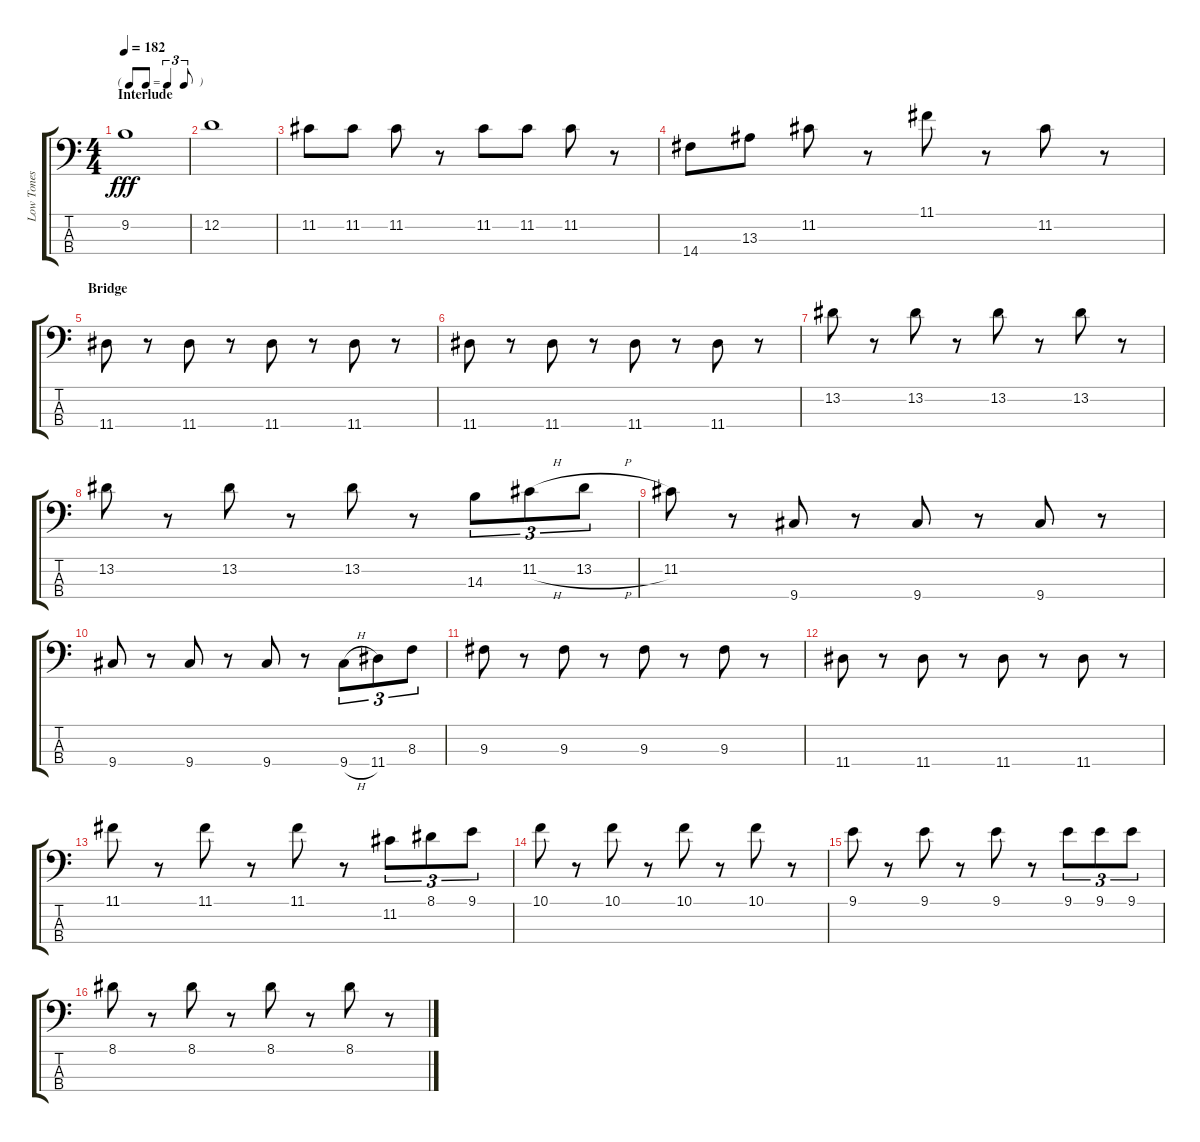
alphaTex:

\track ("Low Tones" "Low Tones") {instrument acousticbass}
\staff {score tabs}
\tuning (G2 D2 A1 E1) {hide}
\ts (4 4)
\tf triplet8th
\section ("" "Interlude")
\tempo 182
\clef f4
\ks c
9.2.1{dy fff} |
12.2.1 |
11.2.8 11.2.8 11.2.8 r.8 11.2.8 11.2.8 11.2.8 r.8 |
14.4.8 13.3.8 11.2.8 r.8 11.1.8 r.8 11.2.8 r.8 |
\section ("" "Bridge")
11.4.8 r.8 11.4.8 r.8 11.4.8 r.8 11.4.8 r.8 |
11.4.8 r.8 11.4.8 r.8 11.4.8 r.8 11.4.8 r.8 |
13.2.8 r.8 13.2.8 r.8 13.2.8 r.8 13.2.8 r.8 |
13.2.8 r.8 13.2.8 r.8 13.2.8 r.8 14.3.8{tu (3 2)} 11.2{h}.8{tu (3 2)} 13.2{h}.8{tu (3 2)} |
11.2.8 r.8 9.4.8 r.8 9.4.8 r.8 9.4.8 r.8 |
9.4.8 r.8 9.4.8 r.8 9.4.8 r.8 9.4{h}.8{tu (3 2)} 11.4.8{tu (3 2)} 8.3.8{tu (3 2)} |
9.3.8 r.8 9.3.8 r.8 9.3.8 r.8 9.3.8 r.8 |
11.4.8 r.8 11.4.8 r.8 11.4.8 r.8 11.4.8 r.8 |
11.1.8 r.8 11.1.8 r.8 11.1.8 r.8 11.2.8{tu (3 2)} 8.1.8{tu (3 2)} 9.1.8{tu (3 2)} |
10.1.8 r.8 10.1.8 r.8 10.1.8 r.8 10.1.8 r.8 |
9.1.8 r.8 9.1.8 r.8 9.1.8 r.8 9.1.8{tu (3 2)} 9.1.8{tu (3 2)} 9.1.8{tu (3 2)} |
8.1.8 r.8 8.1.8 r.8 8.1.8 r.8 8.1.8 r.8
